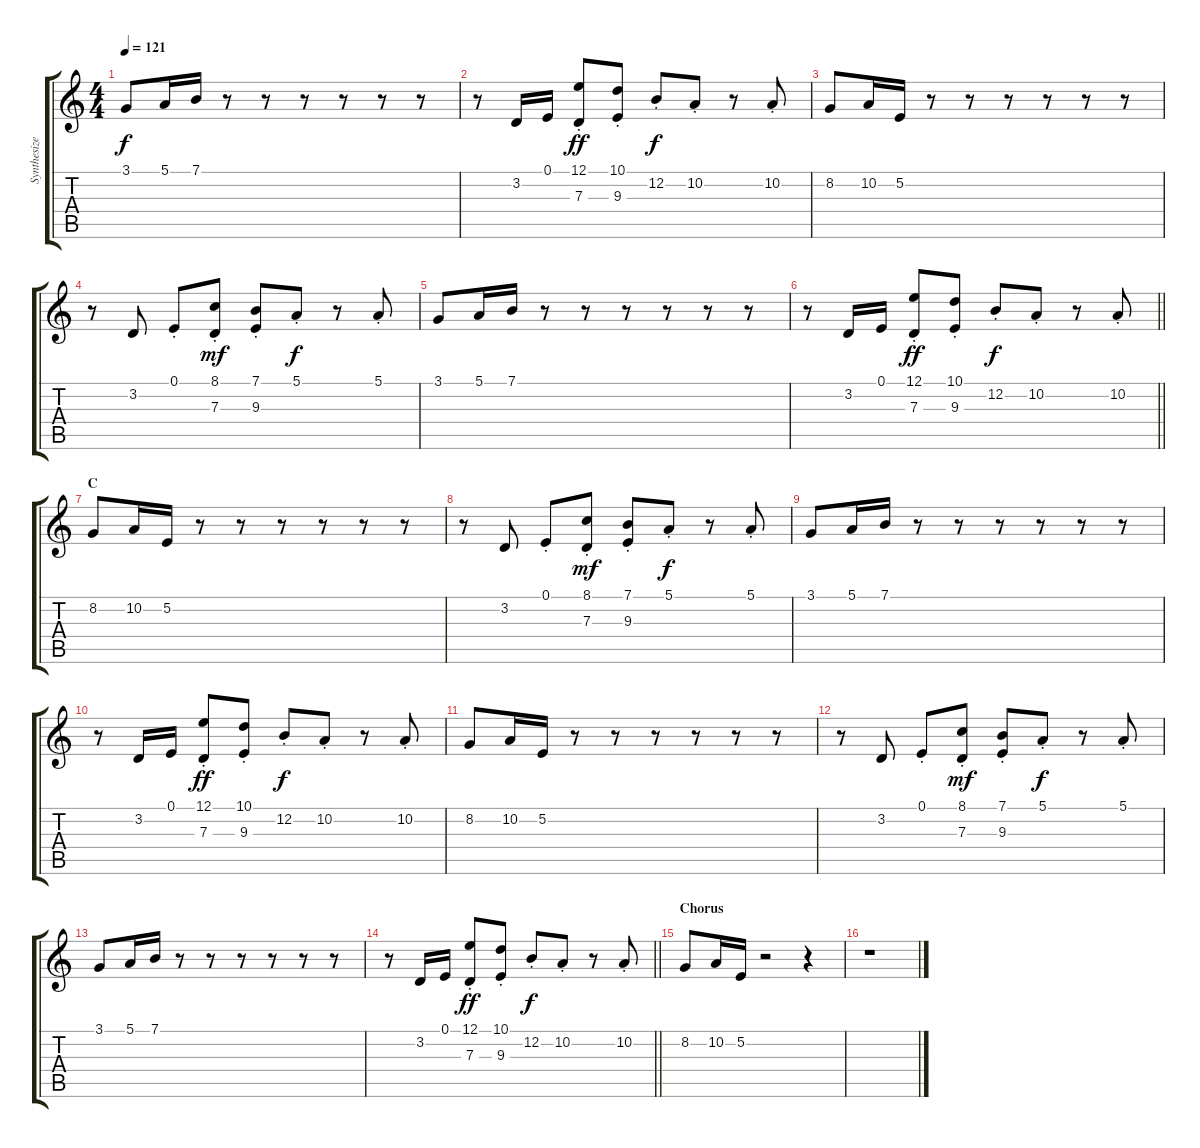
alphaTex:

\track ("Synthesizer (Delay #2)" "Synthesize") {instrument lead1square}
\staff {score tabs}
\tuning (E4 B3 G3 D3 A2 E2) {hide}
\ts (4 4)
\tempo 121
\clef g2
\ks c
3.1.8{dy f} 5.1.16 7.1.16 r.8 r.8 r.8 r.8 r.8 r.8 |
r.8 3.2.16 0.1.16 (12.1{st} 7.3{st}).8{dy ff} (10.1{st} 9.3{st}).8 12.2{st}.8{dy f} 10.2{st}.8 r.8 10.2{st}.8 |
8.2.8 10.2.16 5.2.16 r.8 r.8 r.8 r.8 r.8 r.8 |
r.8 3.2.8 0.1{st}.8 (8.1{st} 7.3{st}).8{dy mf} (7.1{st} 9.3{st}).8 5.1{st}.8{dy f} r.8 5.1{st}.8 |
3.1.8 5.1.16 7.1.16 r.8 r.8 r.8 r.8 r.8 r.8 |
\barLineRight lightlight
r.8 3.2.16 0.1.16 (12.1{st} 7.3{st}).8{dy ff} (10.1{st} 9.3{st}).8 12.2{st}.8{dy f} 10.2{st}.8 r.8 10.2{st}.8 |
\section ("" "C")
8.2.8 10.2.16 5.2.16 r.8 r.8 r.8 r.8 r.8 r.8 |
r.8 3.2.8 0.1{st}.8 (8.1{st} 7.3{st}).8{dy mf} (7.1{st} 9.3{st}).8 5.1{st}.8{dy f} r.8 5.1{st}.8 |
3.1.8 5.1.16 7.1.16 r.8 r.8 r.8 r.8 r.8 r.8 |
r.8 3.2.16 0.1.16 (12.1{st} 7.3{st}).8{dy ff} (10.1{st} 9.3{st}).8 12.2{st}.8{dy f} 10.2{st}.8 r.8 10.2{st}.8 |
8.2.8 10.2.16 5.2.16 r.8 r.8 r.8 r.8 r.8 r.8 |
r.8 3.2.8 0.1{st}.8 (8.1{st} 7.3{st}).8{dy mf} (7.1{st} 9.3{st}).8 5.1{st}.8{dy f} r.8 5.1{st}.8 |
3.1.8 5.1.16 7.1.16 r.8 r.8 r.8 r.8 r.8 r.8 |
\barLineRight lightlight
r.8 3.2.16 0.1.16 (12.1{st} 7.3{st}).8{dy ff} (10.1{st} 9.3{st}).8 12.2{st}.8{dy f} 10.2{st}.8 r.8 10.2{st}.8 |
\section ("" "Chorus")
8.2.8 10.2.16 5.2.16 r.2 r.4 |
r.1
